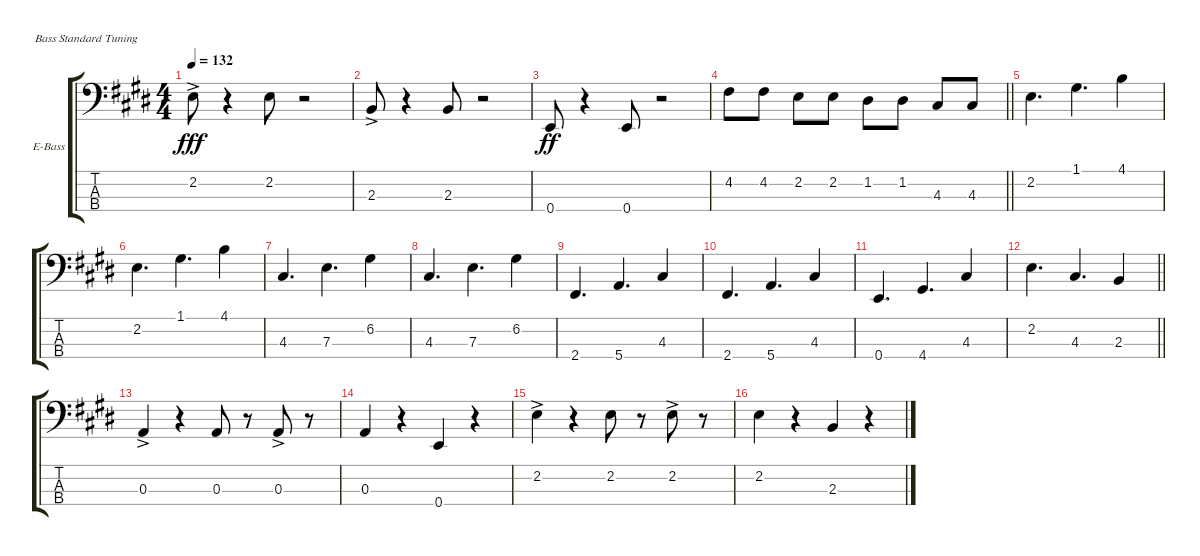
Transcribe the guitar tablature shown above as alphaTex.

\defaultSystemsLayout 4
\bracketExtendMode groupsimilarinstruments
\firstSystemTrackNameOrientation horizontal
\otherSystemsTrackNameOrientation horizontal
\track ("Electric Bass" "E-Bass") {instrument electricbassfinger}
\staff {score tabs}
\tuning (G2 D2 A1 E1)
\ts (4 4)
\tempo 132
\clef f4
\scale
0.333333
\ks e
2.2{ac}.8{dy fff} r.4 2.2.8 r.2 |
\scale
0.333333 2.3{ac}.8 r.4 2.3.8 r.2 |
\scale
0.333333 0.4.8{dy ff} r.4 0.4.8 r.2 |
\scale
0.333333
\barLineRight lightlight
4.2.8 4.2.8 2.2.8 2.2.8 1.2.8 1.2.8 4.3.8 4.3.8 |
\scale
0.333333 2.2.4{d} 1.1.4{d} 4.1.4 |
\scale
0.333333 2.2.4{d} 1.1.4{d} 4.1.4 |
\scale
0.333333 4.3.4{d} 7.3.4{d} 6.2.4 |
\scale
0.333333 4.3.4{d} 7.3.4{d} 6.2.4 |
\scale
0.333333 2.4.4{d} 5.4.4{d} 4.3.4 |
\scale
0.333333 2.4.4{d} 5.4.4{d} 4.3.4 |
\scale
0.333333 0.4.4{d} 4.4.4{d} 4.3.4 |
\scale
0.333333
\barLineRight lightlight
2.2.4{d} 4.3.4{d} 2.3.4 |
\scale
0.333333 0.3{ac}.4 r.4 0.3.8 r.8 0.3{ac}.8 r.8 |
\scale
0.333333 0.3.4 r.4 0.4.4 r.4 |
\scale
0.333333 2.2{ac}.4 r.4 2.2.8 r.8 2.2{ac}.8 r.8 |
\scale
0.333333 2.2.4 r.4 2.3.4 r.4
